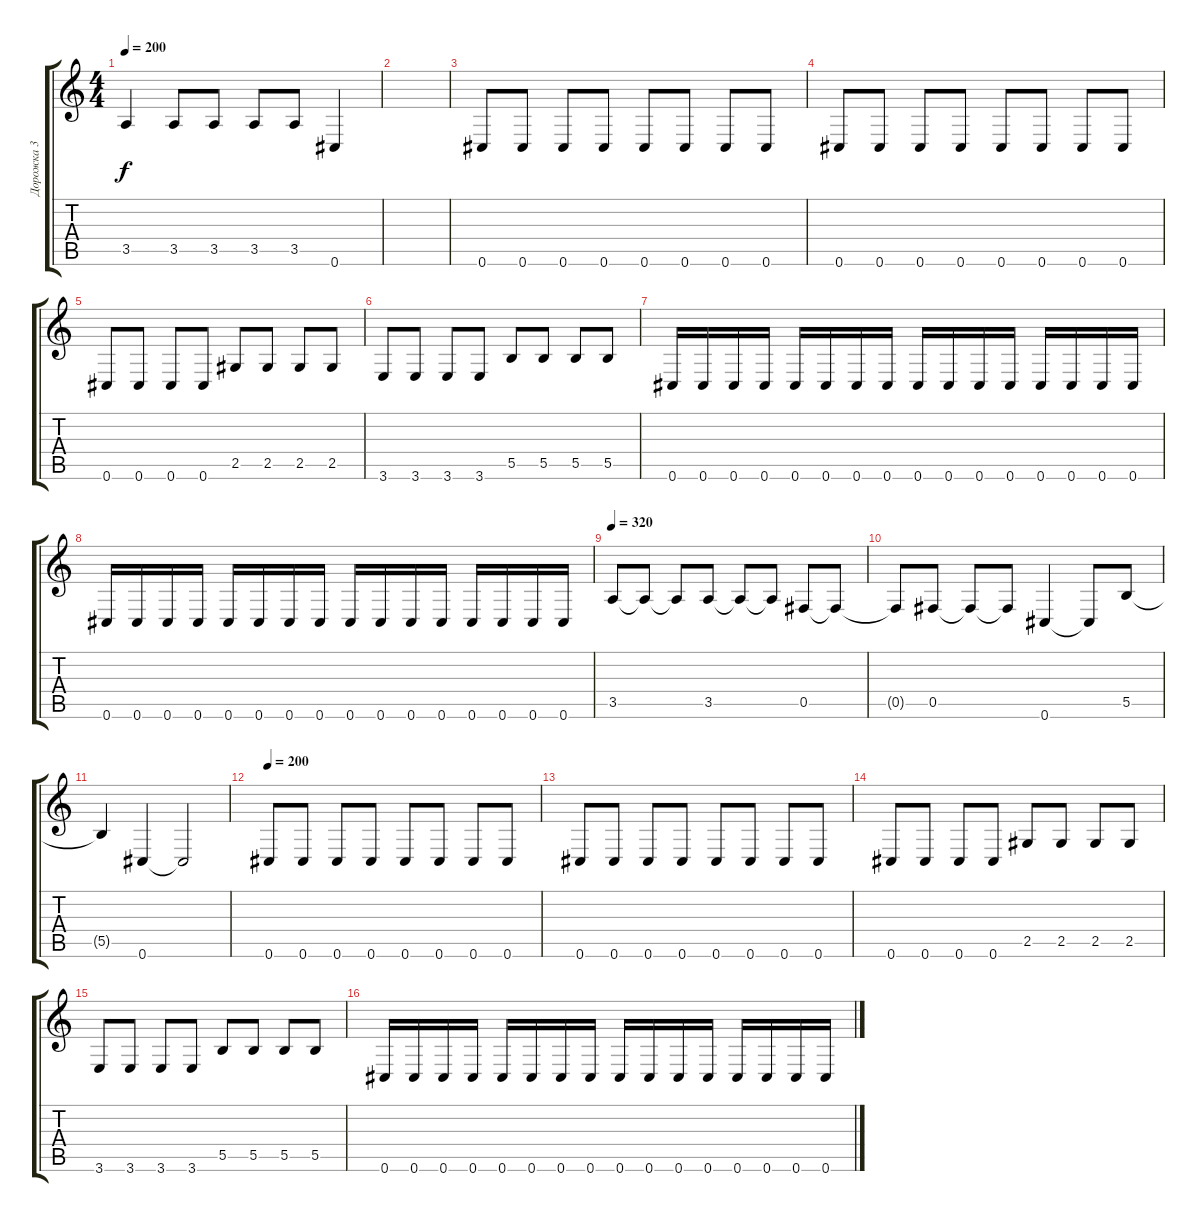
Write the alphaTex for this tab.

\track ("Дорожка 3" "Дорожка 3") {instrument electricbassfinger}
\staff {score tabs}
\tuning (Db4 Ab3 E3 B2 Gb2 Db2) {hide}
\ts (4 4)
\tempo 200
\clef g2
\ks c
3.5.4{dy f} 3.5.8 3.5.8 3.5.8 3.5.8 0.6.4 |
|
0.6.8 0.6.8 0.6.8 0.6.8 0.6.8 0.6.8 0.6.8 0.6.8 |
0.6.8 0.6.8 0.6.8 0.6.8 0.6.8 0.6.8 0.6.8 0.6.8 |
0.6.8 0.6.8 0.6.8 0.6.8 2.5.8 2.5.8 2.5.8 2.5.8 |
3.6.8 3.6.8 3.6.8 3.6.8 5.5.8 5.5.8 5.5.8 5.5.8 |
0.6.16 0.6.16 0.6.16 0.6.16 0.6.16 0.6.16 0.6.16 0.6.16 0.6.16 0.6.16 0.6.16 0.6.16 0.6.16 0.6.16 0.6.16 0.6.16 |
0.6.16 0.6.16 0.6.16 0.6.16 0.6.16 0.6.16 0.6.16 0.6.16 0.6.16 0.6.16 0.6.16 0.6.16 0.6.16 0.6.16 0.6.16 0.6.16 |
\tempo 330
\tempo 320
3.5.8 3.5{t}.8 3.5{t}.8 3.5.8 3.5{t}.8 3.5{t}.8 0.5.8 0.5{t}.8 |
0.5{t}.8 0.5.8 0.5{t}.8 0.5{t}.8 0.6.4 0.6{t}.8 5.5.8 |
5.5{t}.4 0.6.4 0.6{t}.2 |
\tempo 200
0.6.8 0.6.8 0.6.8 0.6.8 0.6.8 0.6.8 0.6.8 0.6.8 |
0.6.8 0.6.8 0.6.8 0.6.8 0.6.8 0.6.8 0.6.8 0.6.8 |
0.6.8 0.6.8 0.6.8 0.6.8 2.5.8 2.5.8 2.5.8 2.5.8 |
3.6.8 3.6.8 3.6.8 3.6.8 5.5.8 5.5.8 5.5.8 5.5.8 |
0.6.16 0.6.16 0.6.16 0.6.16 0.6.16 0.6.16 0.6.16 0.6.16 0.6.16 0.6.16 0.6.16 0.6.16 0.6.16 0.6.16 0.6.16 0.6.16
